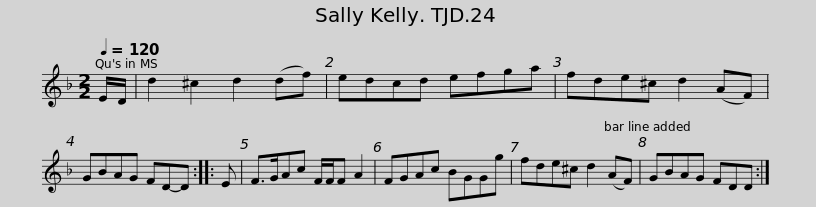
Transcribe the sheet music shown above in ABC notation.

X:1
L:1/8
Q:1/4=120
M:2/2
I:linebreak $
K:Dmin
V:1 treble
V:1
 E/D/ | d2 ^c2 d2 (df) | edcd efga | fde^c d2 (AF) | GBAG FD-D :: %5
 E | F>GAc F/F/F A2 |$ FGAc BGGg | fde^c d2 (AF) | GBAG FDD :| %10
